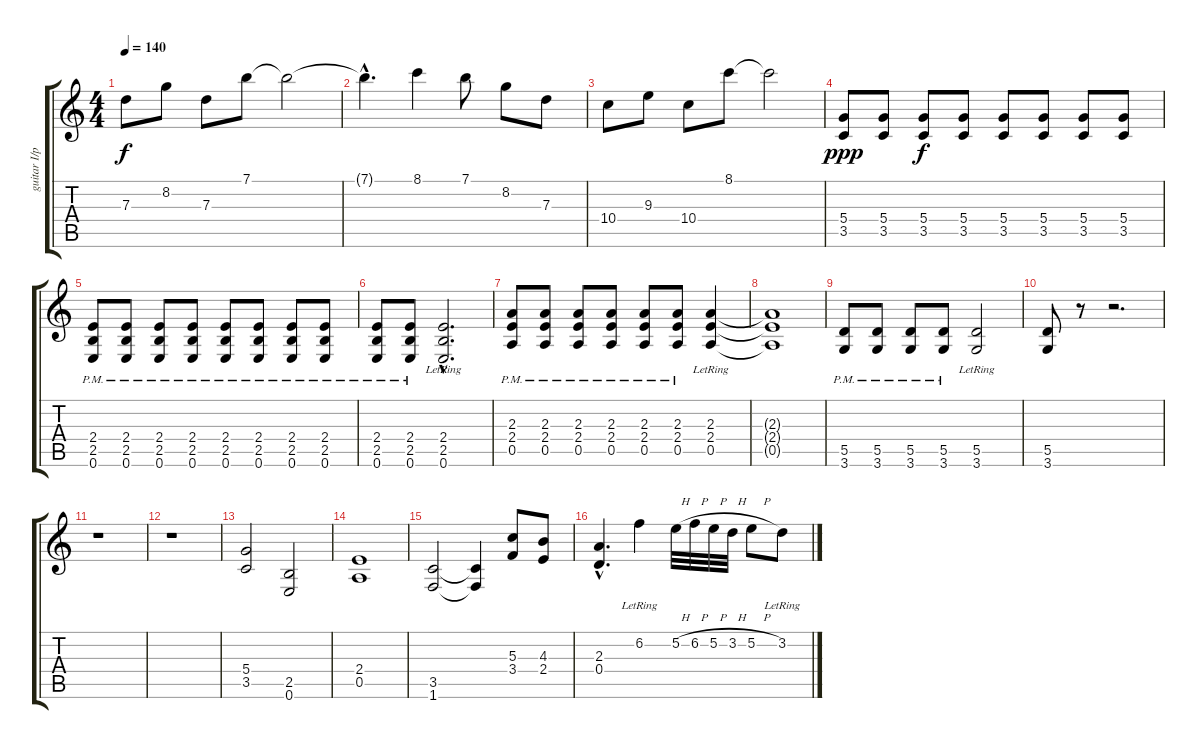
\track ("guitar I/piano" "guitar I/p") {instrument distortionguitar}
\staff {score tabs}
\tuning (E4 B3 G3 D3 A2 E2) {hide}
\ts (4 4)
\tempo 140
\clef g2
\ks c
7.3.8{dy f} 8.2.8 7.3.8 7.1.8 7.1{t}.2 |
7.1{hac t}.4{d} 8.1.4 7.1.8 8.2.8 7.3.8 |
10.4.8 9.3.8 10.4.8 8.1.8 8.1{t}.2 |
(5.4 3.5).8{dy ppp volume 7 instrument distortionguitar} (5.4 3.5).8{volume 8} (5.4 3.5).8{dy f volume 9} (5.4 3.5).8{volume 10} (5.4 3.5).8{volume 11} (5.4 3.5).8{volume 12} (5.4 3.5).8{volume 13} (5.4 3.5).8{volume 14} |
(2.4 2.5 0.6{pm}).8{volume 10} (2.4 2.5 0.6{pm}).8 (2.4 2.5 0.6{pm}).8 (2.4 2.5 0.6{pm}).8 (2.4 2.5 0.6{pm}).8 (2.4 2.5 0.6{pm}).8 (2.4 2.5 0.6{pm}).8 (2.4 2.5 0.6{pm}).8 |
(2.4 2.5 0.6{pm}).8 (2.4 2.5 0.6{pm}).8 (2.4{hac lr} 2.5{hac lr} 0.6{hac lr}).2{d} |
(2.3 2.4 0.5{pm}).8 (2.3 2.4 0.5{pm}).8 (2.3 2.4 0.5{pm}).8 (2.3 2.4 0.5{pm}).8 (2.3 2.4 0.5{pm}).8 (2.3 2.4 0.5{pm}).8 (2.3{lr} 2.4{lr} 0.5).4 |
(2.3{t} 2.4{t} 0.5{t}).1 |
(5.5 3.6{pm}).8 (5.5 3.6{pm}).8 (5.5 3.6{pm}).8 (5.5 3.6{pm}).8 (5.5{lr} 3.6{lr}).2 |
(5.5 3.6).8 r.8 r.2{d} |
r.1 |
r.1 |
(5.4 3.5).2 (2.5 0.6).2 |
(2.4 0.5).1 |
(3.5 1.6).2 (3.5{t} 1.6{t}).4 (5.3 3.4).8 (4.3 2.4).8 |
(2.3{hac} 0.4{hac}).4{d} 6.2{lr}.4 5.2{h}.32 6.2{h}.32 5.2{h}.32 3.2{h}.32 5.2{h}.8 3.2{lr}.8
